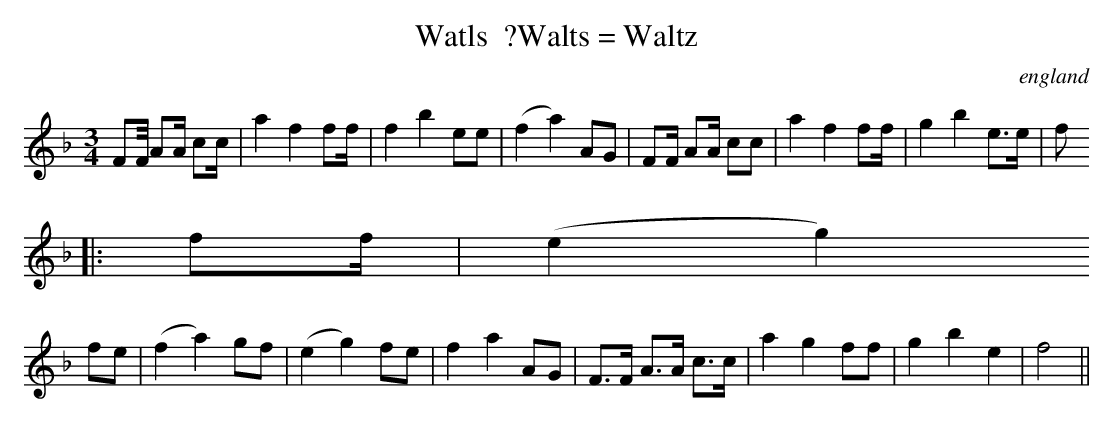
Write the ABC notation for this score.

X:1
T:Watls  ?Walts = Waltz
O:england
M:3/4
L:1/8
K:F major
FF/4 AA/2 cc/2|a2f2 ff/2|f2b2ee|(f2a2)AG|FF/2 AA/2 cc|a2f2ff/2|g2b2e>e|f
4||:ff/2|(e2g2)
fe|(f2a2)gf|(e2g2)fe|f2a2AG|F>F A>A c>c|a2g2ff|g2b2e2|f4||
